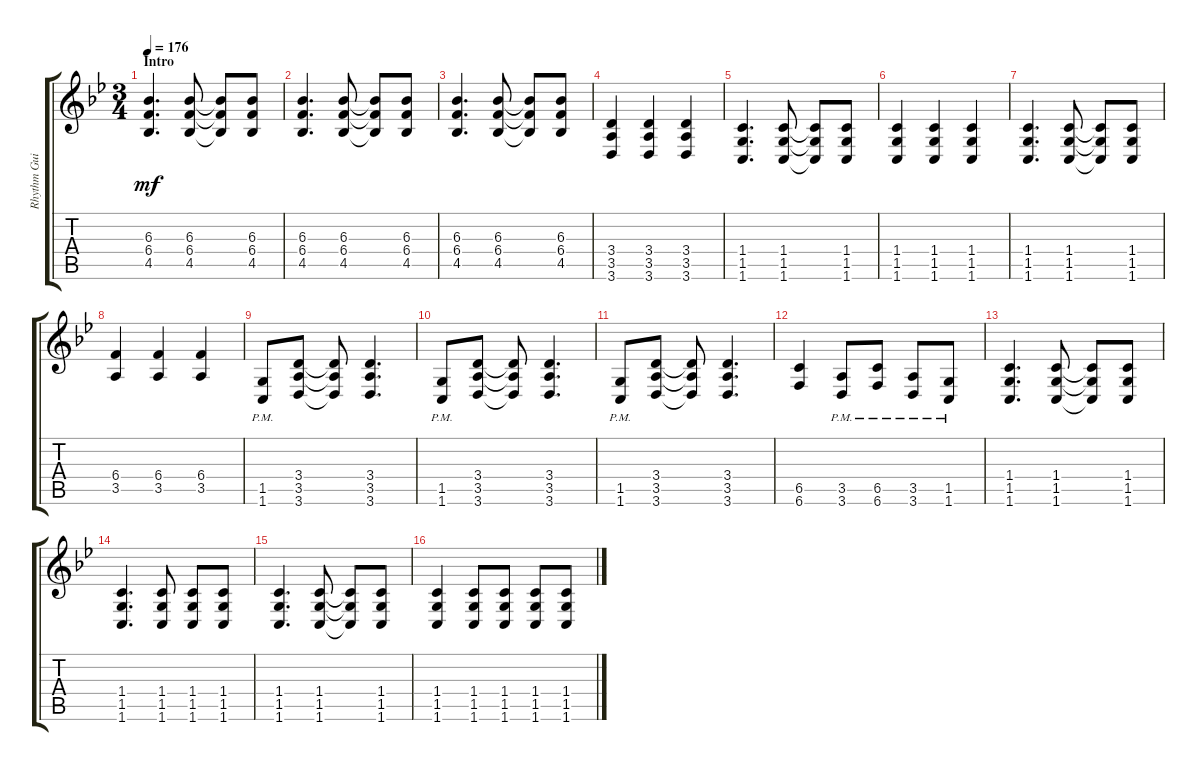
\track ("Rhythm Guitar" "Rhythm Gui") {instrument overdrivenguitar}
\staff {score tabs}
\tuning (Db4 Ab3 E3 B2 Gb2 B1) {hide}
\ts (3 4)
\section ("" "Intro")
\tempo 176
\clef g2
\ks bb
(6.3 6.4 4.5).4{d dy mf instrument overdrivenguitar} (6.3 6.4 4.5).8 (6.3{t} 6.4{t} 4.5{t}).8 (6.3 6.4 4.5).8 |
(6.3 6.4 4.5).4{d} (6.3 6.4 4.5).8 (6.3{t} 6.4{t} 4.5{t}).8 (6.3 6.4 4.5).8 |
(6.3 6.4 4.5).4{d} (6.3 6.4 4.5).8 (6.3{t} 6.4{t} 4.5{t}).8 (6.3 6.4 4.5).8 |
(3.4 3.5 3.6).4 (3.4 3.5 3.6).4 (3.4 3.5 3.6).4 |
(1.4 1.5 1.6).4{d} (1.4 1.5 1.6).8 (1.4{t} 1.5{t} 1.6{t}).8 (1.4 1.5 1.6).8 |
(1.4 1.5 1.6).4 (1.4 1.5 1.6).4 (1.4 1.5 1.6).4 |
(1.4 1.5 1.6).4{d} (1.4 1.5 1.6).8 (1.4{t} 1.5{t} 1.6{t}).8 (1.4 1.5 1.6).8 |
(6.4 3.5).4 (6.4 3.5).4 (6.4 3.5).4 |
(1.5{pm} 1.6{pm}).8 (3.4 3.5 3.6).8 (3.4{t} 3.5{t} 3.6{t}).8 (3.4 3.5 3.6).4{d} |
(1.5{pm} 1.6{pm}).8 (3.4 3.5 3.6).8 (3.4{t} 3.5{t} 3.6{t}).8 (3.4 3.5 3.6).4{d} |
(1.5{pm} 1.6{pm}).8 (3.4 3.5 3.6).8 (3.4{t} 3.5{t} 3.6{t}).8 (3.4 3.5 3.6).4{d} |
(6.5 6.6).4 (3.5{pm} 3.6{pm}).8 (6.5{pm} 6.6{pm}).8 (3.5{pm} 3.6{pm}).8 (1.5{pm} 1.6{pm}).8 |
(1.4 1.5 1.6).4{d} (1.4 1.5 1.6).8 (1.4{t} 1.5{t} 1.6{t}).8 (1.4 1.5 1.6).8 |
(1.4 1.5 1.6).4{d} (1.4 1.5 1.6).8 (1.4 1.5 1.6).8 (1.4 1.5 1.6).8 |
(1.4 1.5 1.6).4{d} (1.4 1.5 1.6).8 (1.4{t} 1.5{t} 1.6{t}).8 (1.4 1.5 1.6).8 |
(1.4 1.5 1.6).4 (1.4 1.5 1.6).8 (1.4 1.5 1.6).8 (1.4 1.5 1.6).8 (1.4 1.5 1.6).8
